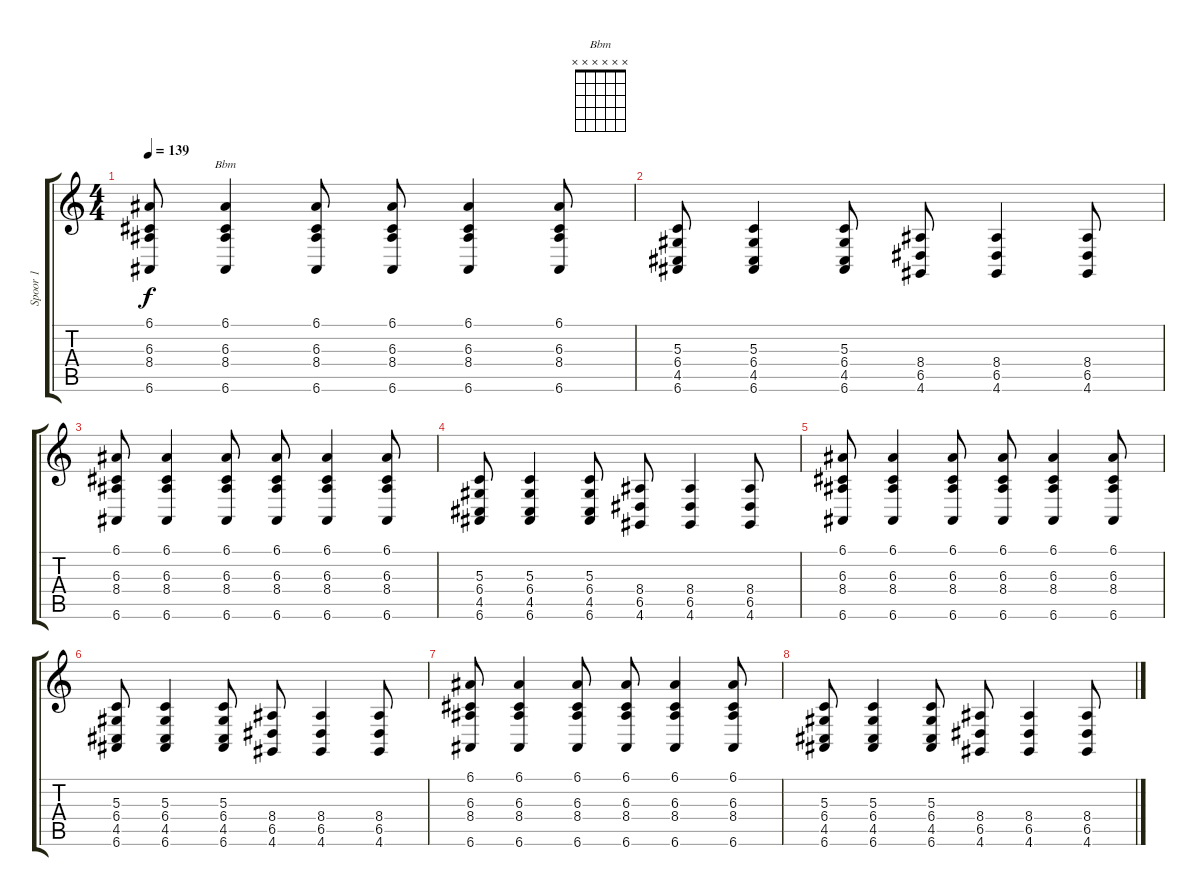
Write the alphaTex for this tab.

\track ("Spoor 1" "Spoor 1") {instrument electricgrandpiano}
\staff {score tabs}
\tuning (E4 B3 G3 D3 A2 E2) {hide}
\chord ("Bbm" x x x x x x)
\ts (4 4)
\tempo 139
\clef g2
\ks c
(6.1 6.3 8.4 6.6).8{dy f} (6.1 6.3 8.4 6.6).4{ch "Bbm"} (6.1 6.3 8.4 6.6).8 (6.1 6.3 8.4 6.6).8 (6.1 6.3 8.4 6.6).4 (6.1 6.3 8.4 6.6).8 |
(5.3 6.4 4.5 6.6).8 (5.3 6.4 4.5 6.6).4 (5.3 6.4 4.5 6.6).8 (8.4 6.5 4.6).8 (8.4 6.5 4.6).4 (8.4 6.5 4.6).8 |
(6.1 6.3 8.4 6.6).8 (6.1 6.3 8.4 6.6).4 (6.1 6.3 8.4 6.6).8 (6.1 6.3 8.4 6.6).8 (6.1 6.3 8.4 6.6).4 (6.1 6.3 8.4 6.6).8 |
(5.3 6.4 4.5 6.6).8 (5.3 6.4 4.5 6.6).4 (5.3 6.4 4.5 6.6).8 (8.4 6.5 4.6).8 (8.4 6.5 4.6).4 (8.4 6.5 4.6).8 |
(6.1 6.3 8.4 6.6).8 (6.1 6.3 8.4 6.6).4 (6.1 6.3 8.4 6.6).8 (6.1 6.3 8.4 6.6).8 (6.1 6.3 8.4 6.6).4 (6.1 6.3 8.4 6.6).8 |
(5.3 6.4 4.5 6.6).8 (5.3 6.4 4.5 6.6).4 (5.3 6.4 4.5 6.6).8 (8.4 6.5 4.6).8 (8.4 6.5 4.6).4 (8.4 6.5 4.6).8 |
(6.1 6.3 8.4 6.6).8 (6.1 6.3 8.4 6.6).4 (6.1 6.3 8.4 6.6).8 (6.1 6.3 8.4 6.6).8 (6.1 6.3 8.4 6.6).4 (6.1 6.3 8.4 6.6).8 |
(5.3 6.4 4.5 6.6).8 (5.3 6.4 4.5 6.6).4 (5.3 6.4 4.5 6.6).8 (8.4 6.5 4.6).8 (8.4 6.5 4.6).4 (8.4 6.5 4.6).8
